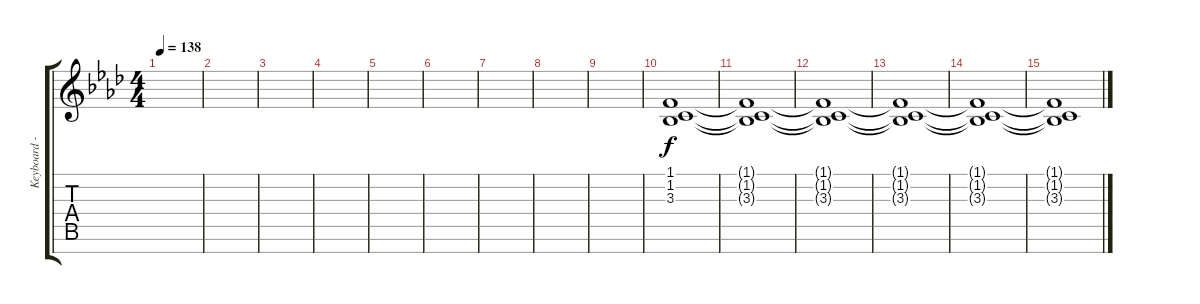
\track ("Keyboard - Geoff Downes" "Keyboard -") {instrument choiraahs}
\staff {score tabs}
\tuning (E4 B3 G3 D3 A2 E2 B1) {hide}
\ts (4 4)
\tempo 138
\clef g2
\ks ab
|
|
|
|
|
|
|
|
|
(1.1 1.2 3.3).1 |
(1.1{t} 1.2{t} 3.3{t}).1 |
(1.1{t} 1.2{t} 3.3{t}).1 |
(1.1{t} 1.2{t} 3.3{t}).1 |
(1.1{t} 1.2{t} 3.3{t}).1 |
(1.1{t} 1.2{t} 3.3{t}).1
